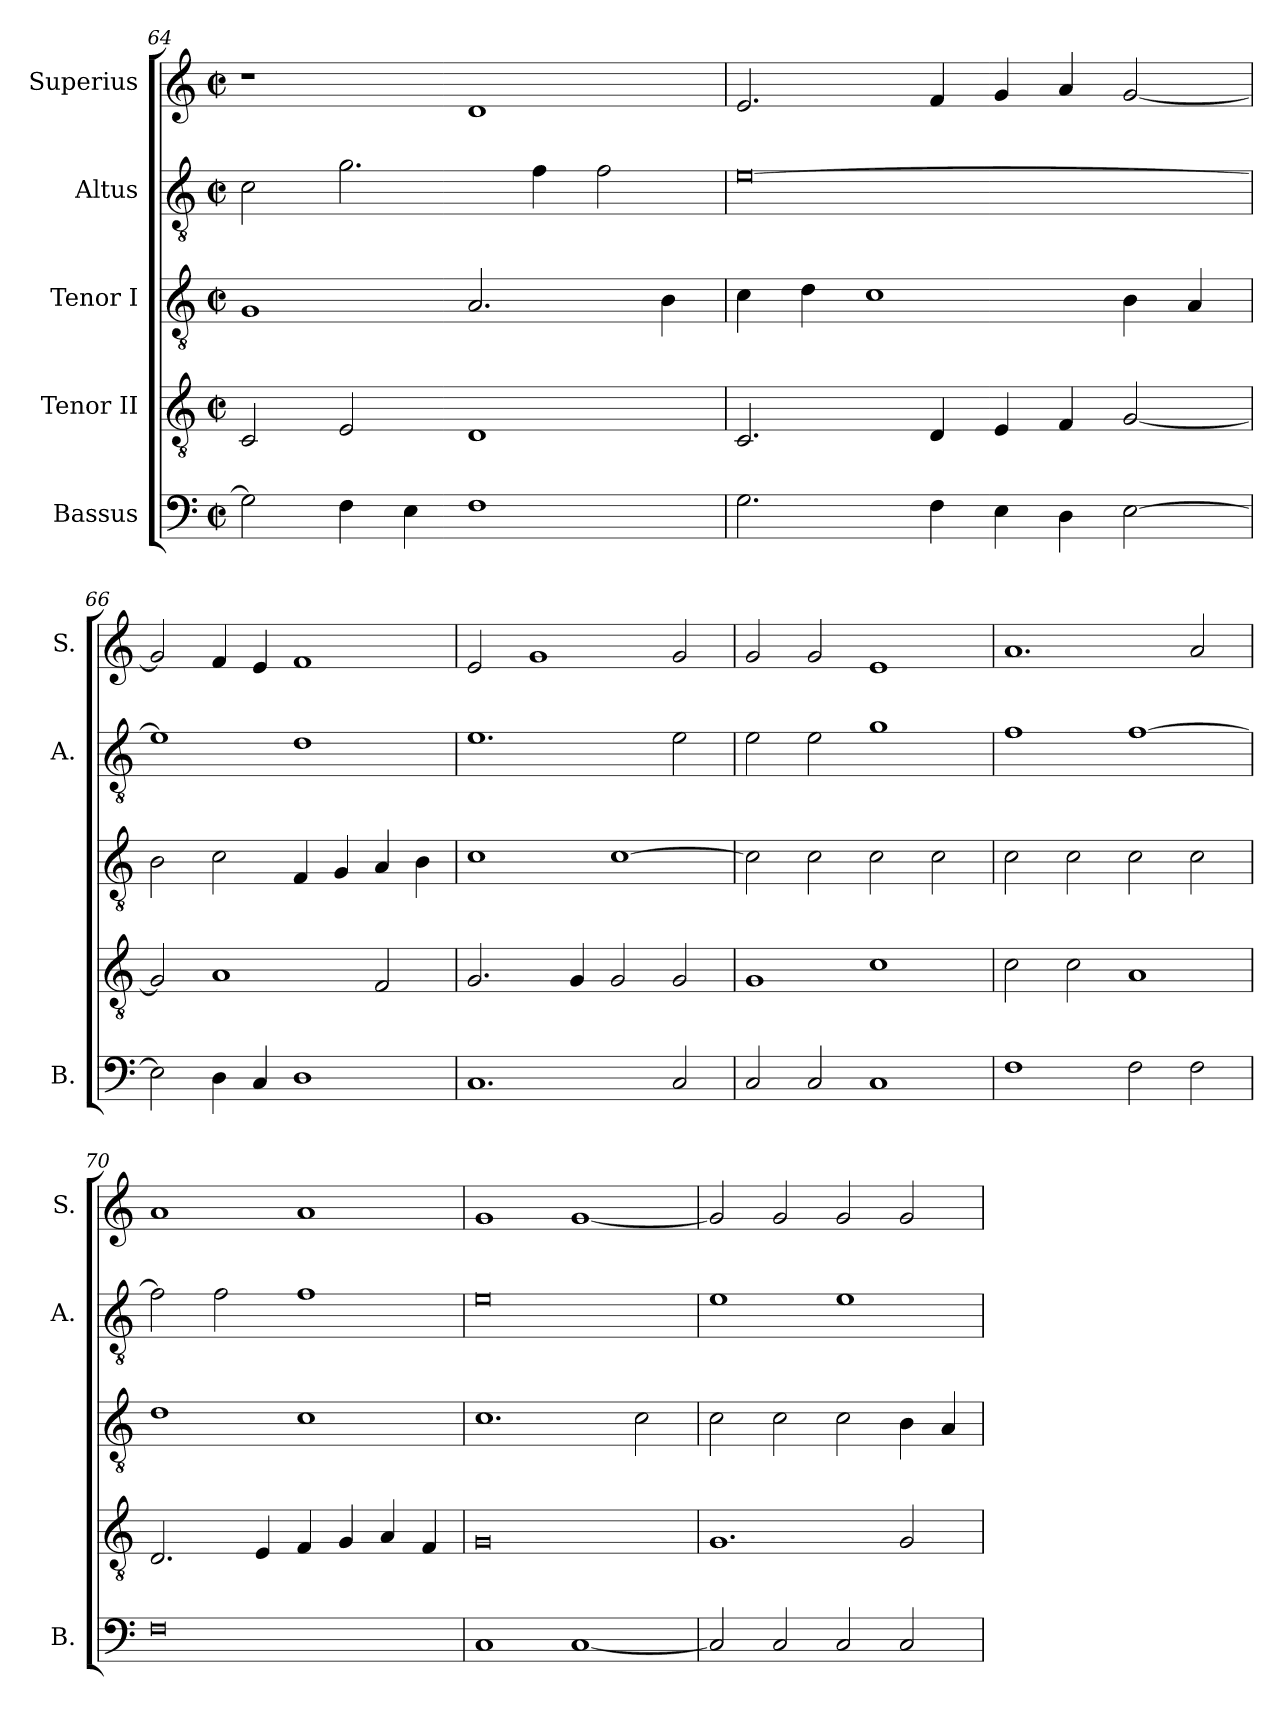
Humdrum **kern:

**kern	**kern	**kern	**kern	**kern
*part5	*part4	*part3	*part2	*part1
*staff5	*staff4	*staff3	*staff2	*staff1
*I"Bassus	*I"Tenor II	*I"Tenor I	*I"Altus	*I"Superius
*I'B.	*	*	*I'A.	*I'S.
!!LO:PB:g=z
*clefF4	*clefGv2	*clefGv2	*clefGv2	*clefG2
*	*ITrd7c12	*ITrd7c12	*ITrd7c12	*
*k[]	*k[]	*k[]	*k[]	*k[]
*C:	*C:	*C:	*C:	*C:
*M2/2	*M2/2	*M2/2	*M2/2	*M2/2
*met(c|)	*met(c|)	*met(c|)	*met(c|)	*met(c|)
=64	=64	=64	=64	=64
2Gi\]	2CCi/	1GGi	2Ci\	1r
4Fi\	2EEi/	.	2.Gi\	.
4Ei\	.	.	.	.
1Fi	1DDi	2.AAi/	.	1di
.	.	.	4Fi\	.
.	.	.	2Fi\	.
.	.	4BBi\	.	.
=65	=65	=65	=65	=65
2.Gi\	2.CCi/	4Ci\	[>0Ei	2.ei/
.	.	4Di\	.	.
.	.	1Ci	.	.
4Fi\	4DDi/	.	.	4fi/
4Ei\	4EEi/	.	.	4gi/
4Di\	4FFi/	.	.	4ai/
[>2Ei\	[<2GGi/	4BBi\	.	[<2gi/
.	.	4AAi/	.	.
=66	=66	=66	=66	=66
2Ei\]	2GGi/]	2BBi\	1Ei]	2gi/]
4Di\	1AAi	2Ci\	.	4fi/
4Ci/	.	.	.	4ei/
1Di	.	4FFi/	1Di	1fi
.	.	4GGi/	.	.
.	2FFi/	4AAi/	.	.
.	.	4BBi\	.	.
=67	=67	=67	=67	=67
1.Ci	2.GGi/	1Ci	1.Ei	2ei/
.	.	.	.	1gi
.	4GGi/	.	.	.
.	2GGi/	[>1Ci	.	.
2Ci/	2GGi/	.	2Ei\	2gi/
!!LO:LB:g=z
=68	=68	=68	=68	=68
2Ci/	1GGi	2Ci\]	2Ei\	2gi/
2Ci/	.	2Ci\	2Ei\	2gi/
1Ci	1Ci	2Ci\	1Gi	1ei
.	.	2Ci\	.	.
=69	=69	=69	=69	=69
1Fi	2Ci\	2Ci\	1Fi	1.ai
.	2Ci\	2Ci\	.	.
2Fi\	1AAi	2Ci\	[>1Fi	.
2Fi\	.	2Ci\	.	2ai/
=70	=70	=70	=70	=70
0Fi	2.DDi/	1Di	2Fi\]	1ai
.	.	.	2Fi\	.
.	4EEi/	.	.	.
.	4FFi/	1Ci	1Fi	1ai
.	4GGi/	.	.	.
.	4AAi/	.	.	.
.	4FFi/	.	.	.
=71	=71	=71	=71	=71
1Ci	0GGi	1.Ci	0Ei	1gi
[<1Ci	.	.	.	[<1gi
.	.	2Ci\	.	.
=72	=72	=72	=72	=72
2Ci/]	1.GGi	2Ci\	1Ei	2gi/]
2Ci/	.	2Ci\	.	2gi/
2Ci/	.	2Ci\	1Ei	2gi/
2Ci/	2GGi/	4BBi\	.	2gi/
.	.	4AAi/	.	.
=	=	=	=	=
*-	*-	*-	*-	*-
